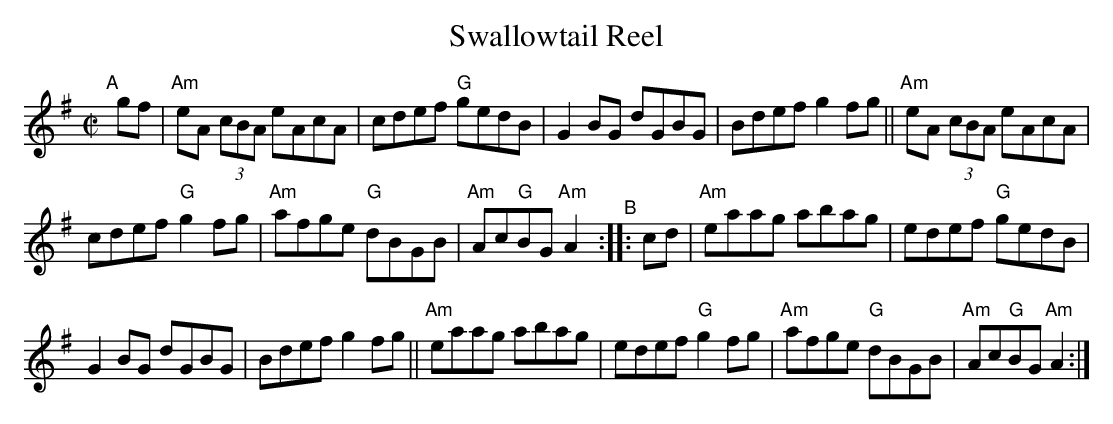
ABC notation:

X:1
T: Swallowtail Reel
M: C|
L: 1/8
K: ADor
"^A"[|] gf | "Am"eA (3cBA eAcA | cdef "G"gedB | G2BG dGBG | Bdef g2fg || "Am"eA (3cBA eAcA |
cdef "G"g2fg | "Am"afge "G"dBGB | "Am"Ac"G"BG "Am"A2 "^B":: cd | "Am"eaag abag | edef "G"gedB |
G2BG dGBG | Bdef g2fg || "Am"eaag abag | edef "G"g2fg | "Am"afge "G"dBGB | "Am"Ac"G"BG "Am"A2 :|
